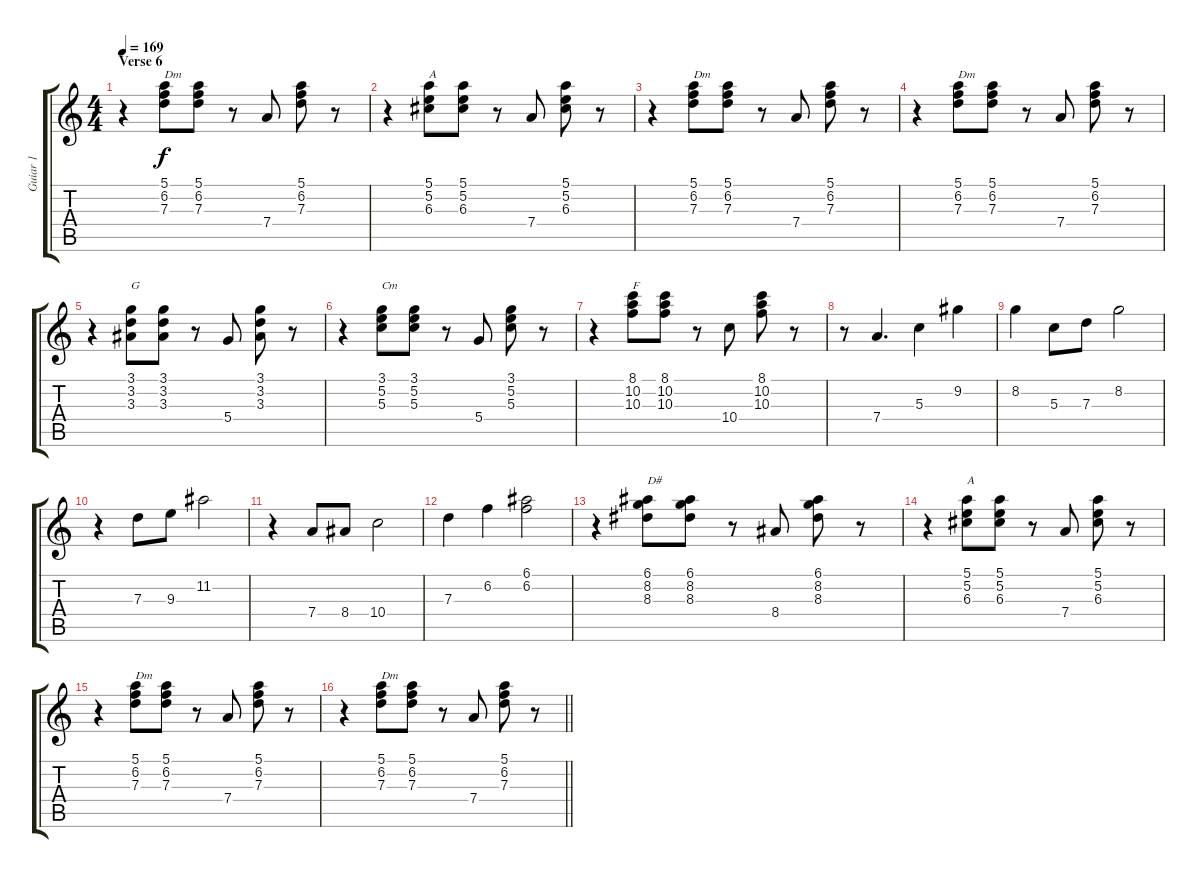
\track ("Guiar 1" "Guiar 1") {instrument electricguitarjazz}
\staff {score tabs}
\tuning (E4 B3 G3 D3 A2 E2) {hide}
\ts (4 4)
\section ("" "Verse 6")
\tempo 169
\clef g2
\ks c
r.4{dy f volume 7 balance 2} (5.1 6.2 7.3).8{txt "Dm"} (5.1 6.2 7.3).8 r.8 7.4.8 (5.1 6.2 7.3).8 r.8 |
r.4 (5.1 5.2 6.3).8{txt "A"} (5.1 5.2 6.3).8 r.8 7.4.8 (5.1 5.2 6.3).8 r.8 |
r.4 (5.1 6.2 7.3).8{txt "Dm"} (5.1 6.2 7.3).8 r.8 7.4.8 (5.1 6.2 7.3).8 r.8 |
r.4 (5.1 6.2 7.3).8{txt "Dm"} (5.1 6.2 7.3).8 r.8 7.4.8 (5.1 6.2 7.3).8 r.8 |
r.4 (3.1 3.2 3.3).8{txt "G"} (3.1 3.2 3.3).8 r.8 5.4.8 (3.1 3.2 3.3).8 r.8 |
r.4 (3.1 5.2 5.3).8{txt "Cm"} (3.1 5.2 5.3).8 r.8 5.4.8 (3.1 5.2 5.3).8 r.8 |
r.4 (8.1 10.2 10.3).8{txt "F"} (8.1 10.2 10.3).8 r.8 10.4.8 (8.1 10.2 10.3).8 r.8 |
r.8{volume 12} 7.4.4{d} 5.3.4 9.2.4 |
8.2.4 5.3.8 7.3.8 8.2.2 |
r.4 7.3.8 9.3.8 11.2.2 |
r.4 7.4.8 8.4.8 10.4.2 |
7.3.4 6.2.4 (6.1 6.2).2 |
r.4{volume 7} (6.1 8.2 8.3).8{txt "D#"} (6.1 8.2 8.3).8 r.8 8.4.8 (6.1 8.2 8.3).8 r.8 |
r.4 (5.1 5.2 6.3).8{txt "A"} (5.1 5.2 6.3).8 r.8 7.4.8 (5.1 5.2 6.3).8 r.8 |
r.4 (5.1 6.2 7.3).8{txt "Dm"} (5.1 6.2 7.3).8 r.8 7.4.8 (5.1 6.2 7.3).8 r.8 |
\barLineRight lightlight
r.4 (5.1 6.2 7.3).8{txt "Dm"} (5.1 6.2 7.3).8 r.8 7.4.8 (5.1 6.2 7.3).8 r.8
